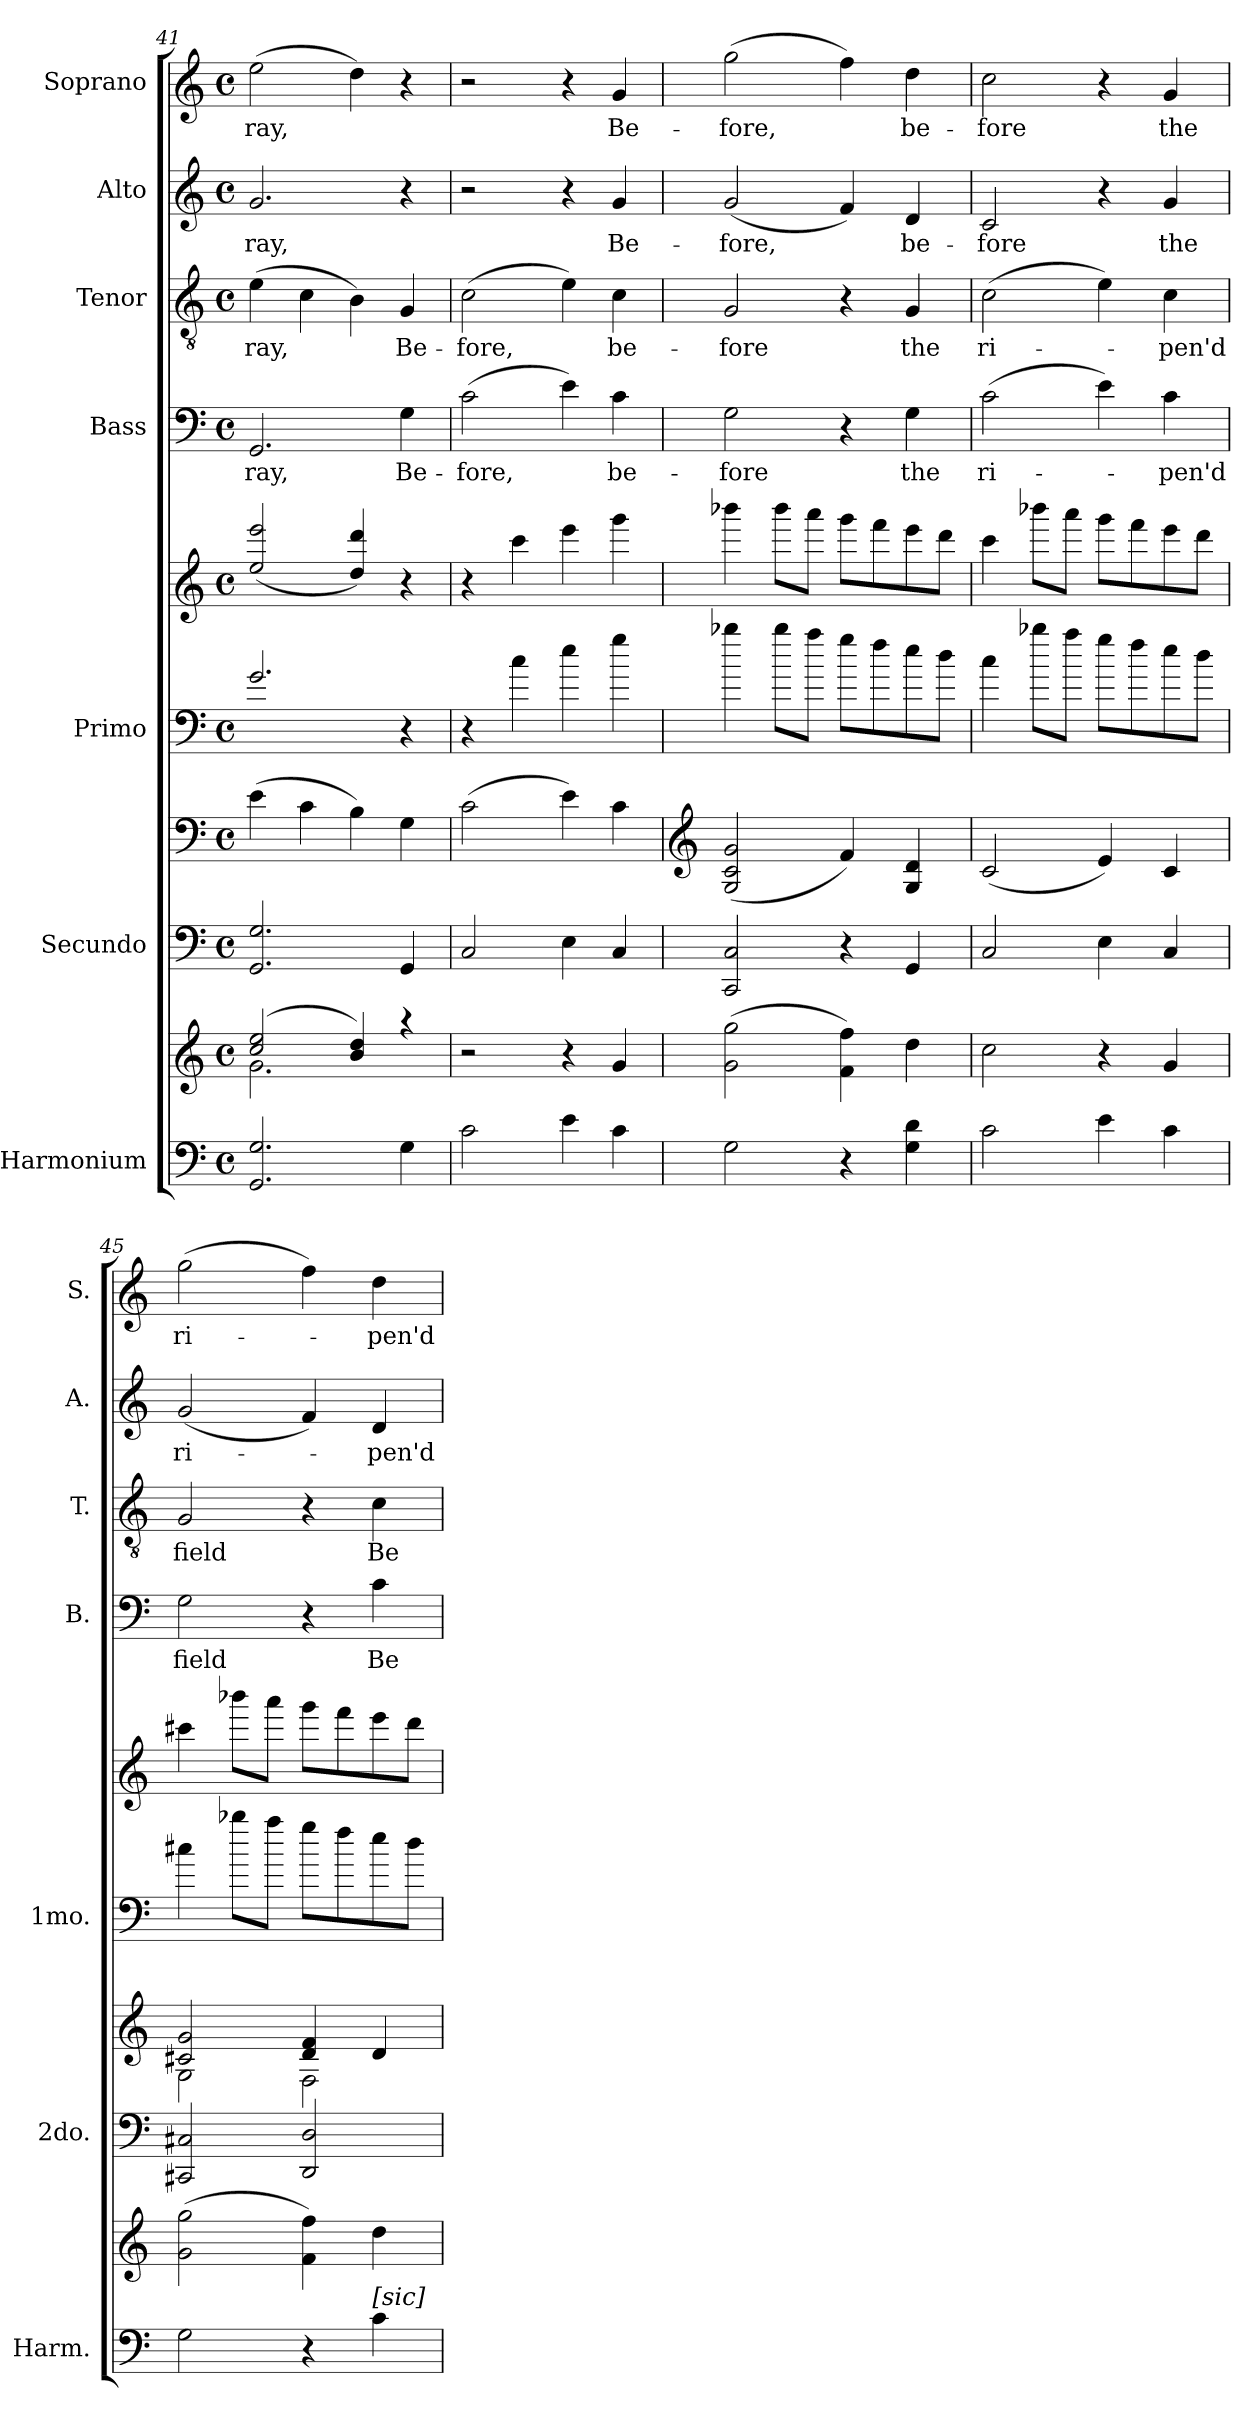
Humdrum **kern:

**kern	**kern	**kern	**kern	**kern	**kern	**kern	**text	**kern	**text	**kern	**text	**kern	**text
*part7	*part7	*part6	*part6	*part5	*part5	*part4	*part4	*part3	*part3	*part2	*part2	*part1	*part1
*staff10	*staff9	*staff8	*staff7	*staff6	*staff5	*staff4	*staff4	*staff3	*staff3	*staff2	*staff2	*staff1	*staff1
*I"Harmonium	*	*I"Secundo	*	*I"Primo	*	*I"Bass	*	*I"Tenor	*	*I"Alto	*	*I"Soprano	*
*I'Harm.	*	*I'2do.	*	*I'1mo.	*	*I'B.	*	*I'T.	*	*I'A.	*	*I'S.	*
*clefF4	*clefG2	*clefF4	*clefF4	*clefF4	*clefG2	*clefF4	*	*clefGv2	*	*clefG2	*	*clefG2	*
*k[]	*k[]	*k[]	*k[]	*k[]	*k[]	*k[]	*	*k[]	*	*k[]	*	*k[]	*
*C:	*C:	*C:	*C:	*C:	*C:	*C:	*	*C:	*	*C:	*	*C:	*
*M4/4	*M4/4	*M4/4	*M4/4	*M4/4	*M4/4	*M4/4	*	*M4/4	*	*M4/4	*	*M4/4	*
*met(c)	*met(c)	*met(c)	*met(c)	*met(c)	*met(c)	*met(c)	*	*met(c)	*	*met(c)	*	*met(c)	*
=41	=41	=41	=41	=41	=41	=41	=41	=41	=41	=41	=41	=41	=41
*	*^	*	*	*	*	*	*	*	*	*	*	*	*
!	!	!	!	!	!	!	!	!LO:LY:b	!	!LO:LY:b	!	!LO:LY:b	!	!LO:LY:b
2.GG/ 2.G/	(2cc/ 2ee/	2.g\	2.GG/ 2.G/	(>4e\	2.g/	(<2ee/ 2eee/	2.GG/	-ray,	(>4e\	-ray,	2.g/	-ray,	(>2ee\	-ray,
.	.	.	.	4c\	.	.	.	.	4c\	.	.	.	.	.
.	4b/ 4dd/)	.	.	4B\)	.	4dd/ 4ddd/)	.	.	4B\)	.	.	.	4dd\)	.
!	!	!	!	!	!	!	!	!LO:LY:b	!	!LO:LY:b	!	!	!	!
4G\	4raa	4ryy	4GG/	4G\	4r	4r	4G\	Be-	4G/	Be-	4r	.	4r	.
=42	=42	=42	=42	=42	=42	=42	=42	=42	=42	=42	=42	=42	=42	=42
!	!	!	!	!	!	!	!	!LO:LY:b	!	!LO:LY:b	!	!	!	!
*	*v	*v	*	*	*	*	*	*	*	*	*	*	*	*
2c\	2r	2C/	(>2c\	4r	4r	(>2c\	-fore,	(>2c\	-fore,	2r	.	2r	.
.	.	.	.	4cc\	4ccc\	.	.	.	.	.	.	.	.
4e\	4r	4E\	4e\)	4ee\	4eee\	4e\)	.	4e\)	.	4r	.	4r	.
!	!	!	!	!	!	!	!LO:LY:b	!	!LO:LY:b	!	!LO:LY:b	!	!LO:LY:b
4c\	4g/	4C/	4c\	4gg\	4ggg\	4c\	be-	4c\	be-	4g/	Be-	4g/	Be-
=43	=43	=43	=43	=43	=43	=43	=43	=43	=43	=43	=43	=43	=43
*	*	*	*clefG2	*	*	*	*	*	*	*	*	*	*
!	!	!	!	!	!	!	!LO:LY:b	!	!LO:LY:b	!	!LO:LY:b	!	!LO:LY:b
2G\	(>2g\ 2gg\	2CC/ 2C/	(2G/ 2c/ 2g/	4bb-X\	4bbb-X\	2G\	-fore	2G/	-fore	(<2g/	-fore,	(>2gg\	-fore,
.	.	.	.	8bb-\L	8bbb-\L	.	.	.	.	.	.	.	.
.	.	.	.	8aa\J	8aaa\J	.	.	.	.	.	.	.	.
4r	4f\ 4ff\)	4r	4f/)	8gg\L	8ggg\L	4r	.	4r	.	4f/)	.	4ff\)	.
.	.	.	.	8ff\	8fff\	.	.	.	.	.	.	.	.
!	!	!	!	!	!	!	!LO:LY:b	!	!LO:LY:b	!	!LO:LY:b	!	!LO:LY:b
4G\ 4d\	4dd\	4GG/	4G/ 4d/	8ee\	8eee\	4G\	the	4G/	the	4d/	be-	4dd\	be-
.	.	.	.	8dd\J	8ddd\J	.	.	.	.	.	.	.	.
=44	=44	=44	=44	=44	=44	=44	=44	=44	=44	=44	=44	=44	=44
!	!	!	!	!	!	!	!LO:LY:b	!	!LO:LY:b	!	!LO:LY:b	!	!LO:LY:b
2c\	2cc\	2C/	(<2c/	4cc\	4ccc\	(>2c\	ri-	(>2c\	ri-	2c/	-fore	2cc\	-fore
.	.	.	.	8bb-X\L	8bbb-X\L	.	.	.	.	.	.	.	.
.	.	.	.	8aa\J	8aaa\J	.	.	.	.	.	.	.	.
4e\	4r	4E\	4e/)	8gg\L	8ggg\L	4e\)	.	4e\)	.	4r	.	4r	.
.	.	.	.	8ff\	8fff\	.	.	.	.	.	.	.	.
!	!	!	!	!	!	!	!LO:LY:b	!	!LO:LY:b	!	!LO:LY:b	!	!LO:LY:b
4c\	4g/	4C/	4c/	8ee\	8eee\	4c\	-pen'd	4c\	-pen'd	4g/	the	4g/	the
.	.	.	.	8dd\J	8ddd\J	.	.	.	.	.	.	.	.
=45	=45	=45	=45	=45	=45	=45	=45	=45	=45	=45	=45	=45	=45
*	*	*	*^	*	*	*	*	*	*	*	*	*	*
!	!	!	!	!	!	!	!	!LO:LY:b	!	!LO:LY:b	!	!LO:LY:b	!	!LO:LY:b
2G\	(>2g\ 2gg\	2CC#X/ 2C#X/	2c#X/ 2g/	2G\	4cc#X\	4ccc#X\	2G\	field	2G/	field	(<2g/	ri-	(>2gg\	ri-
.	.	.	.	.	8bb-X\L	8bbb-X\L	.	.	.	.	.	.	.	.
.	.	.	.	.	8aa\J	8aaa\J	.	.	.	.	.	.	.	.
4r	4f\ 4ff\)	2DD/ 2D/	4d/ 4f/	2F\	8gg\L	8ggg\L	4r	.	4r	.	4f/)	.	4ff\)	.
.	.	.	.	.	8ff\	8fff\	.	.	.	.	.	.	.	.
!LO:TX:a:i:t=[sic]	!	!	!	!	!	!	!	!	!	!	!	!	!	!
!	!	!	!	!	!	!	!	!LO:LY:b	!	!LO:LY:b	!	!LO:LY:b	!	!LO:LY:b
4c\	4dd\	.	4d/	.	8ee\	8eee\	4c\	Be-	4c\	Be-	4d/	-pen'd	4dd\	-pen'd
.	.	.	.	.	8dd\J	8ddd\J	.	.	.	.	.	.	.	.
*	*	*	*v	*v	*	*	*	*	*	*	*	*	*	*
=	=	=	=	=	=	=	=	=	=	=	=	=	=
*-	*-	*-	*-	*-	*-	*-	*-	*-	*-	*-	*-	*-	*-
